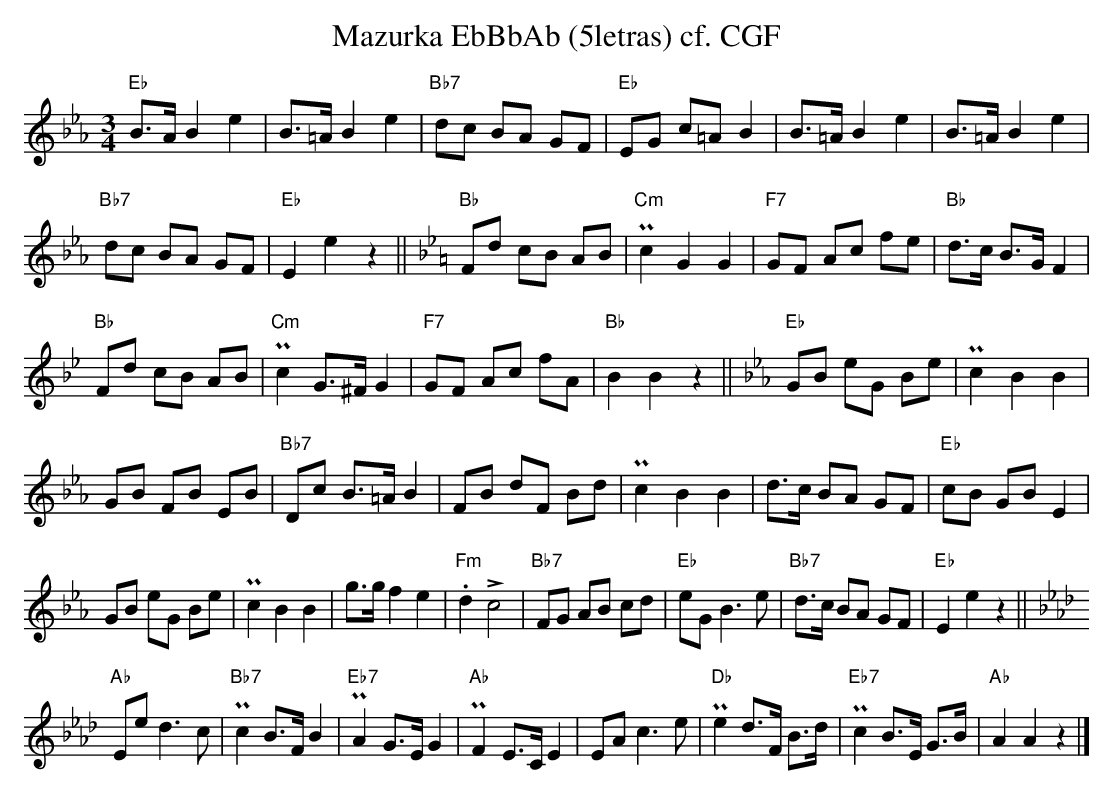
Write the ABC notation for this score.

X:1
T:Mazurka EbBbAb (5letras) cf. CGF
M:3/4
L:1/8
K:Ebmaj%%MIDI gchordon
"Eb"B>AB2e2 | B>=AB2e2 | "Bb7"dc BA GF | "Eb"EG c=AB2 | B>=AB2e2 | B>=AB2e2 |
"Bb7"dc BA GF | "Eb"E2e2z2 || [K:Bbmaj] "Bb"Fd cB AB | "Cm"Pc2G2G2 | "F7"GF Ac fe | "Bb"d>c B>GF2 |
"Bb"Fd cB AB | "Cm"Pc2G>^FG2 | "F7"GF Ac fA | "Bb"B2B2z2 || [K:Ebmaj] "Eb"GB eG Be | Pc2B2B2 |
GB FB EB | "Bb7"Dc B>=AB2 | FB dF Bd | Pc2B2B2 | d>c BA GF | "Eb"cB GBE2 |
GB eG Be | Pc2B2B2 | g>gf2e2 | "Fm".d2!>!c4 | "Bb7"FG AB cd | "Eb"eGB3e | "Bb7"d>c BA GF | "Eb"E2e2z2 || [K:Abmaj]
"Ab"Eed3c | "Bb7"Pc2B>FB2 | "Eb7"PA2G>EG2 | "Ab"PF2E>CE2 | EAc3e | "Db"Pe2d>F B>d | "Eb7"Pc2B>E G>B | "Ab"A2A2z2 |]
